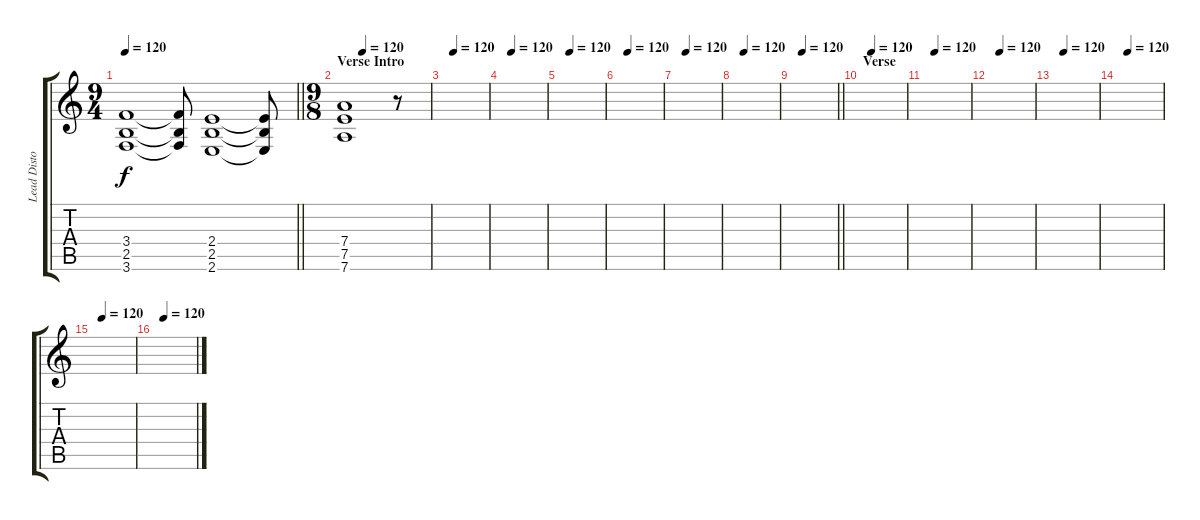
\track ("Lead Distorted" "Lead Disto") {instrument distortionguitar}
\staff {score tabs}
\tuning (E4 B3 G3 D3 A2 D2) {hide}
\ts (9 4)
\tempo 120
\clef g2
\barLineRight lightlight
\ks c
(3.4 2.5 3.6).1{dy f} (3.4{t} 2.5{t} 3.6{t}).8 (2.4 2.5 2.6).1 (2.4{t} 2.5{t} 2.6{t}).8 |
\ts (9 8)
\section ("" "Verse Intro")
\tempo (120 0.2222222222222222)
(7.4 7.5 7.6).1{volume 0} r.8 |
\tempo (120 0.2222222222222222)
|
\tempo (120 0.2222222222222222)
|
\tempo (120 0.2222222222222222)
|
\tempo (120 0.2222222222222222)
|
\tempo (120 0.2222222222222222)
|
\tempo (120 0.2222222222222222)
|
\tempo (120 0.2222222222222222)
\barLineRight lightlight
|
\section ("" "Verse")
\tempo (120 0.2222222222222222)
|
\tempo (120 0.2222222222222222)
|
\tempo (120 0.2222222222222222)
|
\tempo (120 0.2222222222222222)
|
\tempo (120 0.2222222222222222)
|
\tempo (120 0.2222222222222222)
|
\tempo (120 0.2222222222222222)
